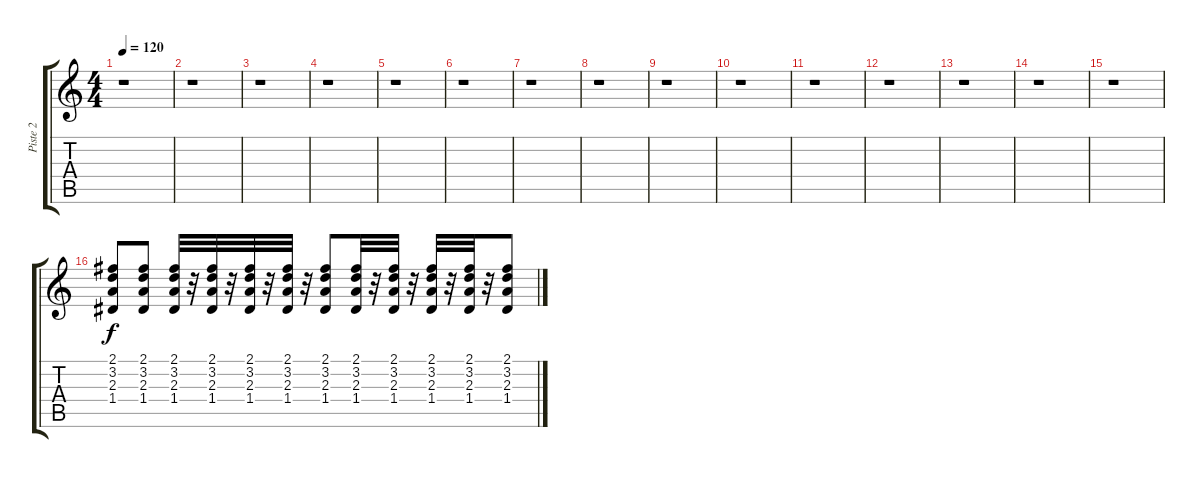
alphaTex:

\track ("Piste 2" "Piste 2") {mute instrument distortionguitar}
\staff {score tabs}
\tuning (E4 B3 G3 D3 A2 E2) {hide}
\ts (4 4)
\tempo 120
\clef g2
\ks c
r.1{dy f} |
r.1 |
r.1 |
r.1 |
r.1 |
r.1 |
r.1 |
r.1 |
r.1 |
r.1 |
r.1 |
r.1 |
r.1 |
r.1 |
r.1 |
(2.1 3.2 2.3 1.4).8 (2.1 3.2 2.3 1.4).8 (2.1 3.2 2.3 1.4).32 r.32 (2.1 3.2 2.3 1.4).32 r.32 (2.1 3.2 2.3 1.4).32 r.32 (2.1 3.2 2.3 1.4).32 r.32 (2.1 3.2 2.3 1.4).8 (2.1 3.2 2.3 1.4).32 r.32 (2.1 3.2 2.3 1.4).32 r.32 (2.1 3.2 2.3 1.4).32 r.32 (2.1 3.2 2.3 1.4).32 r.32 (2.1 3.2 2.3 1.4).8
